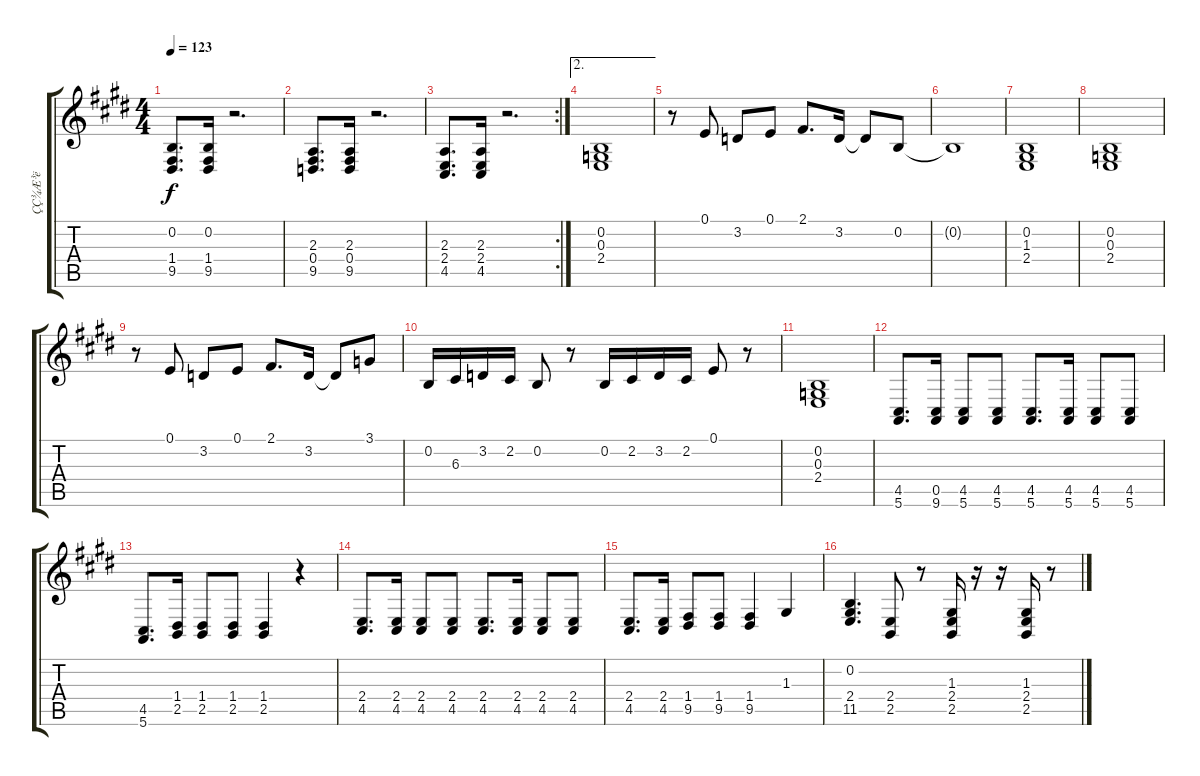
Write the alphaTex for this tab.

\track ("ÇÇ¾Æ³ë" "ÇÇ¾Æ³ë") {instrument acousticgrandpiano}
\staff {score tabs}
\tuning (E4 B3 G3 D3 A2 E2) {hide}
\ts (4 4)
\tempo 123
\clef g2
\ks e
(0.2 1.4 9.5).8{d dy f} (0.2 1.4 9.5).16 r.2{d} |
(2.3 0.4 9.5).8{d} (2.3 0.4 9.5).16 r.2{d} |
\rc 2
(2.3 2.4 4.5).8{d} (2.3 2.4 4.5).16 r.2{d} |
\ae 2
(0.2 0.3 2.4).1 |
r.8 0.1.8 3.2.8 0.1.8 2.1.8{d} 3.2.16 3.2{t}.8 0.2.8 |
0.2{t}.1 |
(0.2 1.3 2.4).1 |
(0.2 0.3 2.4).1 |
r.8 0.1.8 3.2.8 0.1.8 2.1.8{d} 3.2.16 3.2{t}.8 3.1.8 |
0.2.16 6.3.16 3.2.16 2.2.16 0.2.8 r.8 0.2.16 2.2.16 3.2.16 2.2.16 0.1.8 r.8 |
(0.2 0.3 2.4).1 |
(4.5 5.6).8{d} (0.5 9.6).16 (4.5 5.6).8 (4.5 5.6).8 (4.5 5.6).8{d} (4.5 5.6).16 (4.5 5.6).8 (4.5 5.6).8 |
(4.5 5.6).8{d} (1.4 2.5).16 (1.4 2.5).8 (1.4 2.5).8 (1.4 2.5).4 r.4 |
(2.4 4.5).8{d} (2.4 4.5).16 (2.4 4.5).8 (2.4 4.5).8 (2.4 4.5).8{d} (2.4 4.5).16 (2.4 4.5).8 (2.4 4.5).8 |
(2.4 4.5).8{d} (2.4 4.5).16 (1.4 9.5).8 (1.4 9.5).8 (1.4 9.5).4 1.3.4 |
(0.2 2.4 11.5).4{d} (2.4 2.5).8 r.8 (1.3 2.4 2.5).16 r.16 r.16 (1.3 2.4 2.5).16 r.8
